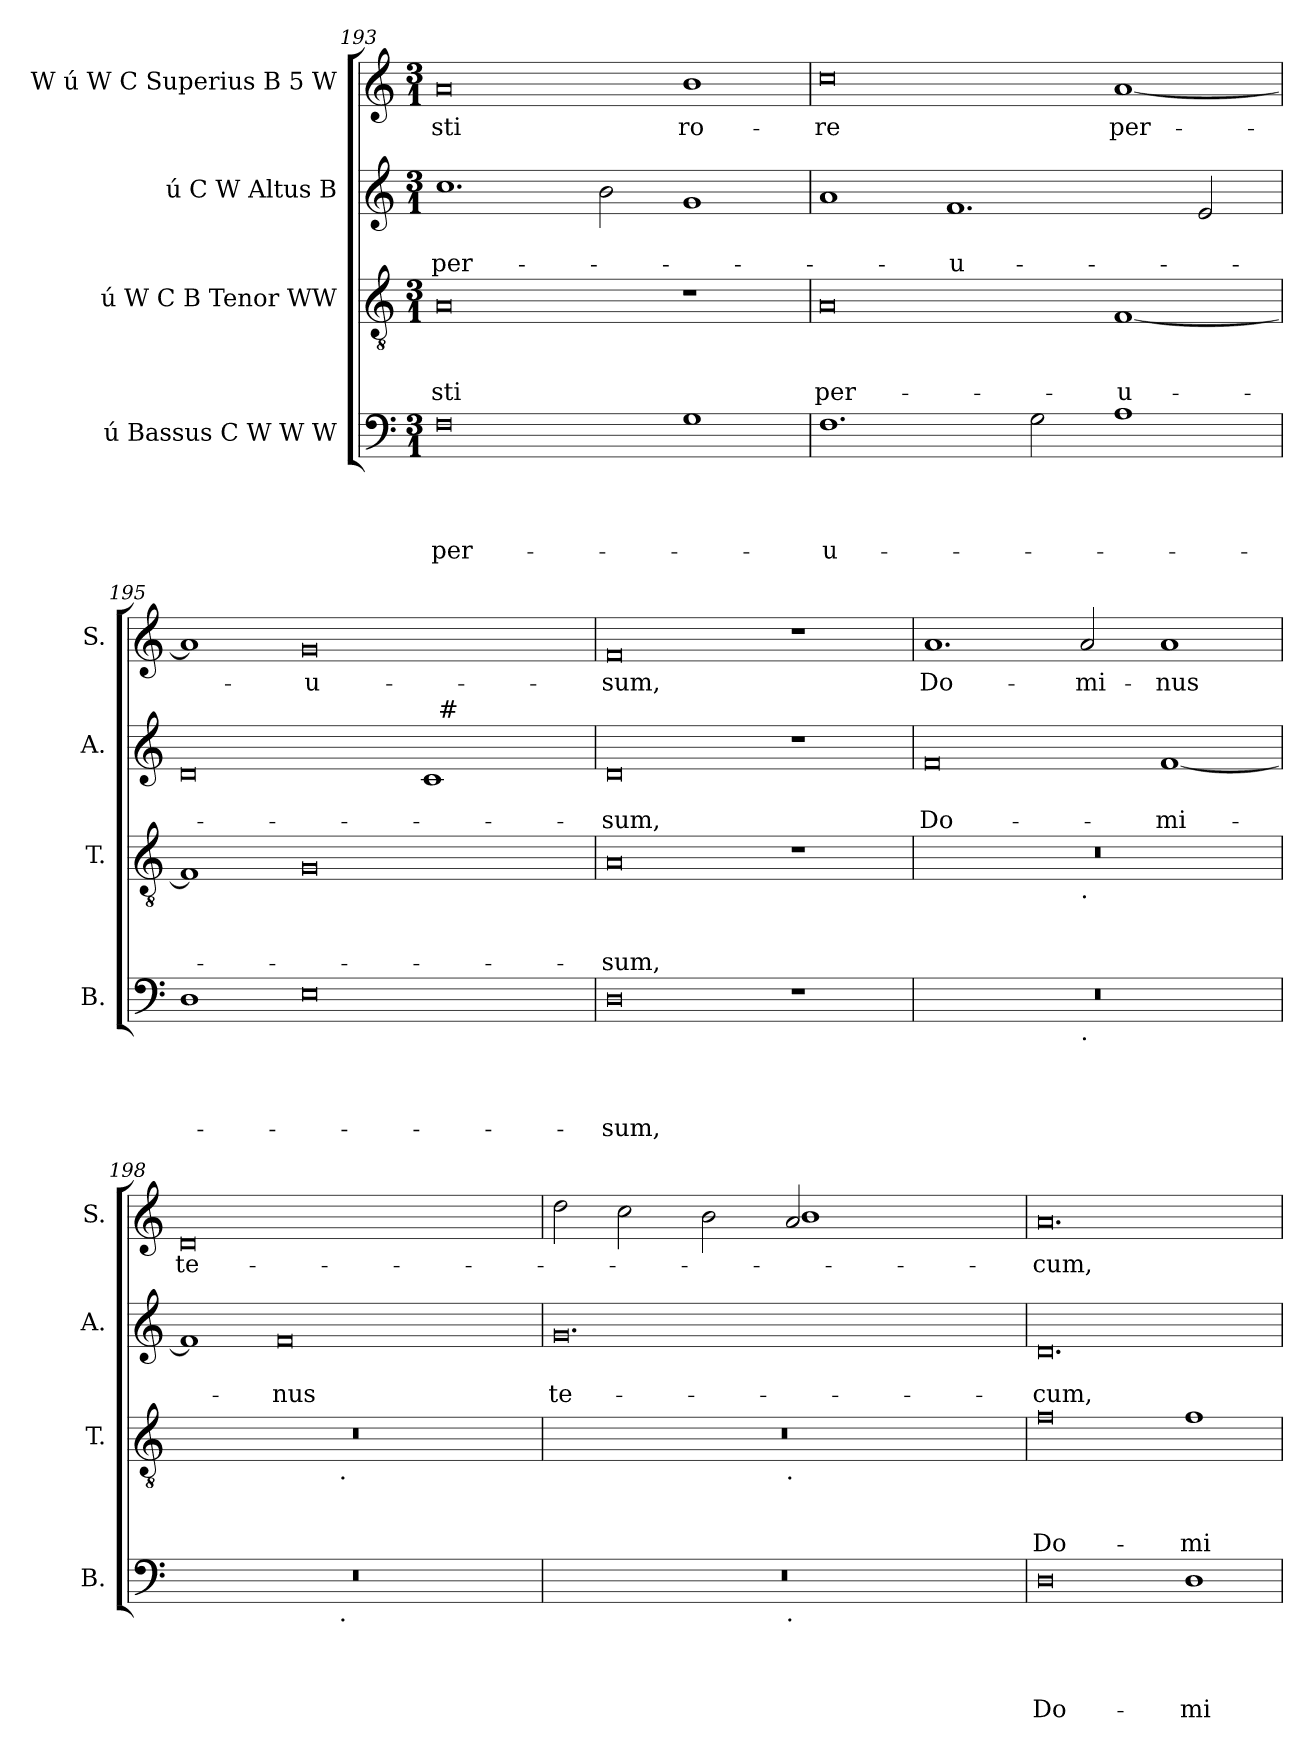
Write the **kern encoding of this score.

**kern	**text	**text	**text	**text	**kern	**text	**text	**text	**kern	**text	**text	**kern	**text
*part4	*part4	*part4	*part4	*part4	*part3	*part3	*part3	*part3	*part2	*part2	*part2	*part1	*part1
*staff4	*staff4	*staff4	*staff4	*staff4	*staff3	*staff3	*staff3	*staff3	*staff2	*staff2	*staff2	*staff1	*staff1
*I"ú Bassus C W W W	*	*	*	*	*I"ú W C B Tenor WW	*	*	*	*I"ú C W Altus B	*	*	*I"W ú W C Superius B 5 W	*
*I'B.	*	*	*	*	*I'T.	*	*	*	*I'A.	*	*	*I'S.	*
*clefF4	*	*	*	*	*clefGv2	*	*	*	*clefG2	*	*	*clefG2	*
*k[]	*	*	*	*	*k[]	*	*	*	*k[]	*	*	*k[]	*
*C:	*	*	*	*	*C:	*	*	*	*C:	*	*	*C:	*
*M3/1	*	*	*	*	*M3/1	*	*	*	*M3/1	*	*	*M3/1	*
=193	=193	=193	=193	=193	=193	=193	=193	=193	=193	=193	=193	=193	=193
!	!	!	!	!LO:LY:b	!	!	!	!LO:LY:b	!	!	!LO:LY:b	!	!LO:LY:b
0F	.	.	.	per-	0A	.	.	-sti	1.cc	.	per-	0a	-sti
.	.	.	.	.	.	.	.	.	2b\	.	.	.	.
!	!	!	!	!	!	!	!	!	!	!	!	!	!LO:LY:b
1G	.	.	.	.	1r	.	.	.	1g	.	.	1b	ro-
!!LO:LB:g=z
=194	=194	=194	=194	=194	=194	=194	=194	=194	=194	=194	=194	=194	=194
!	!	!	!	!LO:LY:b	!	!	!	!LO:LY:b	!	!	!	!	!LO:LY:b:rj
1.F	.	.	.	-u-	0A	.	.	per-	1a	.	.	0cc	-re
!	!	!	!	!	!	!	!	!	!	!	!LO:LY:b	!	!
.	.	.	.	.	.	.	.	.	1.f	.	-u-	.	.
2G\	.	.	.	.	.	.	.	.	.	.	.	.	.
!	!	!	!	!	!	!	!	!LO:LY:b	!	!	!	!	!LO:LY:b
1A	.	.	.	.	[<1F	.	.	-u-	.	.	.	[<1a	per-
.	.	.	.	.	.	.	.	.	2e/	.	.	.	.
=195	=195	=195	=195	=195	=195	=195	=195	=195	=195	=195	=195	=195	=195
*	*	*	*	*	*	*	*	*	*^	*	*	*	*
1D	.	.	.	.	1F]	.	.	.	0d	1ryy	.	.	1a]	.
!	!	!	!	!	!	!	!	!	!	!	!	!	!	!LO:LY:b
0E	.	.	.	.	0G	.	.	.	.	1ryy	.	.	0g	-u-
.	.	.	.	.	.	.	.	.	1c	32ryy	.	.	.	.
!	!	!	!	!	!	!	!	!	!	!LO:TX:a:t=#	!	!	!	!
.	.	.	.	.	.	.	.	.	.	2ryy	.	.	.	.
.	.	.	.	.	.	.	.	.	.	4...ryy	.	.	.	.
=196	=196	=196	=196	=196	=196	=196	=196	=196	=196	=196	=196	=196	=196	=196
!	!	!	!	!LO:LY:b	!	!	!	!LO:LY:b	!	!	!	!LO:LY:b	!	!LO:LY:b
*	*	*	*	*	*	*	*	*	*v	*v	*	*	*	*
0D	.	.	.	-sum,	0A	.	.	-sum,	0d	.	-sum,	0f	-sum,
1r	.	.	.	.	1r	.	.	.	1r	.	.	1r	.
=197	=197	=197	=197	=197	=197	=197	=197	=197	=197	=197	=197	=197	=197
!	!	!	!	!	!	!	!	!	!	!	!LO:LY:b	!	!LO:LY:b
*^	*	*	*	*	*^	*	*	*	*	*	*	*	*
0.r	1.ryy	.	.	.	.	0.r	1.ryy	.	.	.	0f	.	Do-	1.a	Do-
!	!	!	!	!	!	!	!LO:TX:b:t=.	!	!	!	!	!	!	!	!
!	!LO:TX:b:t=.	!	!	!	!	!	!	!	!	!	!	!	!	!	!
!	!	!	!	!	!	!	!	!	!	!	!	!	!	!	!LO:LY:b
.	1.ryy	.	.	.	.	.	1.ryy	.	.	.	.	.	.	2a/	-mi-
!	!	!	!	!	!	!	!	!	!	!	!	!	!LO:LY:b	!	!LO:LY:b
.	.	.	.	.	.	.	.	.	.	.	[<1f	.	-mi-	1a	-nus
=198	=198	=198	=198	=198	=198	=198	=198	=198	=198	=198	=198	=198	=198	=198	=198
!	!	!	!	!	!	!	!	!	!	!	!	!	!	!	!LO:LY:b
0.r	1ryy	.	.	.	.	0.r	1ryy	.	.	.	1f]	.	.	0d	te-
!	!	!	!	!	!	!	!	!	!	!	!	!	!LO:LY:b	!	!
.	4...ryy	.	.	.	.	.	4...ryy	.	.	.	0f	.	-nus	.	.
!	!	!	!	!	!	!	!LO:TX:b:t=.	!	!	!	!	!	!	!	!
!	!LO:TX:b:t=.	!	!	!	!	!	!	!	!	!	!	!	!	!	!
.	1ryy	.	.	.	.	.	1ryy	.	.	.	.	.	.	.	.
.	.	.	.	.	.	.	.	.	.	.	.	.	.	1ryy	.
.	2ryy	.	.	.	.	.	2ryy	.	.	.	.	.	.	.	.
.	32ryy	.	.	.	.	.	32ryy	.	.	.	.	.	.	.	.
!!LO:PB:g=z
=199	=199	=199	=199	=199	=199	=199	=199	=199	=199	=199	=199	=199	=199	=199	=199
!	!	!	!	!	!	!	!	!	!	!	!	!	!LO:LY:b:rj	!	!
*	*	*	*	*	*	*	*	*	*	*	*	*	*	*^	*
*	*	*	*	*	*	*	*	*	*	*	*	*	*	*	*^	*
0.r	1.ryy	.	.	.	.	0.r	1.ryy	.	.	.	0.g	.	te-	2ryy	2dd\	1.ryy	.
.	.	.	.	.	.	.	.	.	.	.	.	.	.	8..ryy	2cc\	.	.
.	.	.	.	.	.	.	.	.	.	.	.	.	.	2ryy	.	.	.
.	.	.	.	.	.	.	.	.	.	.	.	.	.	.	2b\	.	.
.	.	.	.	.	.	.	.	.	.	.	.	.	.	1ryy	.	.	.
!	!	!	!	!	!	!	!LO:TX:b:t=.	!	!	!	!	!	!	!	!	!	!
!	!LO:TX:b:t=.	!	!	!	!	!	!	!	!	!	!	!	!	!	!	!	!
.	1.ryy	.	.	.	.	.	1.ryy	.	.	.	.	.	.	.	2a/	1b	.
.	.	.	.	.	.	.	.	.	.	.	.	.	.	.	2ryy	.	.
.	.	.	.	.	.	.	.	.	.	.	.	.	.	2ryy	.	.	.
.	.	.	.	.	.	.	.	.	.	.	.	.	.	.	2ryy	2ryy	.
.	.	.	.	.	.	.	.	.	.	.	.	.	.	4ryy	.	.	.
.	.	.	.	.	.	.	.	.	.	.	.	.	.	32ryy	.	.	.
*	*	*	*	*	*	*	*	*	*	*	*	*	*	*v	*v	*v	*
=200	=200	=200	=200	=200	=200	=200	=200	=200	=200	=200	=200	=200	=200	=200	=200
!	!	!	!	!	!LO:LY:b	!	!	!	!	!LO:LY:b	!	!	!LO:LY:b	!	!LO:LY:b
*v	*v	*	*	*	*	*	*	*	*	*	*	*	*	*	*
*	*	*	*	*	*v	*v	*	*	*	*	*	*	*	*
0D	.	.	.	Do-	0f	.	.	Do-	0.d	.	-cum,	0.a	-cum,
!	!	!	!	!LO:LY:b	!	!	!	!LO:LY:b	!	!	!	!	!
1D	.	.	.	-mi-	1f	.	.	-mi-	.	.	.	.	.
=	=	=	=	=	=	=	=	=	=	=	=	=	=
*-	*-	*-	*-	*-	*-	*-	*-	*-	*-	*-	*-	*-	*-
